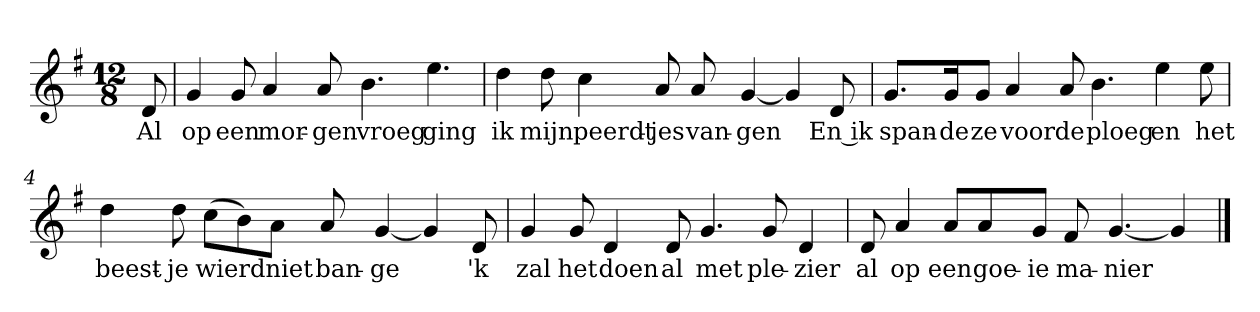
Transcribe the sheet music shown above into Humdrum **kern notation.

**kern	**text
*part1	*part1
*staff1	*staff1
*clefG2	*
*k[f#]	*
*G:	*
*M12/8	*
*MM120	*
=	=
8d	Al
=1	=1
4g	op
8g	een
4a	mor-
8a	-gen
4.b	vroeg
4.ee	ging
=2	=2
4dd	ik
8dd	mijn
4cc	peerdt-
8a	-jes
8a	van-
[4g	-gen
4g]	.
8d	En ik
=3	=3
8.g/L	span-
16g/K	-de
8g/J	ze
4a	voor
8a	de
4.b	ploeg
4ee	en
8ee	het
=4	=4
4dd	beest-
8dd	-je
(8cc\L	wierd
8b\)	.
8a\J	niet
8a	ban-
[4g	-ge
4g]	.
8d	'k
=5	=5
4g	zal
8g	het
4d	doen
8d	al
4.g	met
8g	ple-
4d	-zier
=6	=6
8d	al
4a	op
8a/L	een
8a/	goe-
8g/J	-ie
8f#	ma-
[4.g	-nier
4g]	.
==	==
*-	*-
